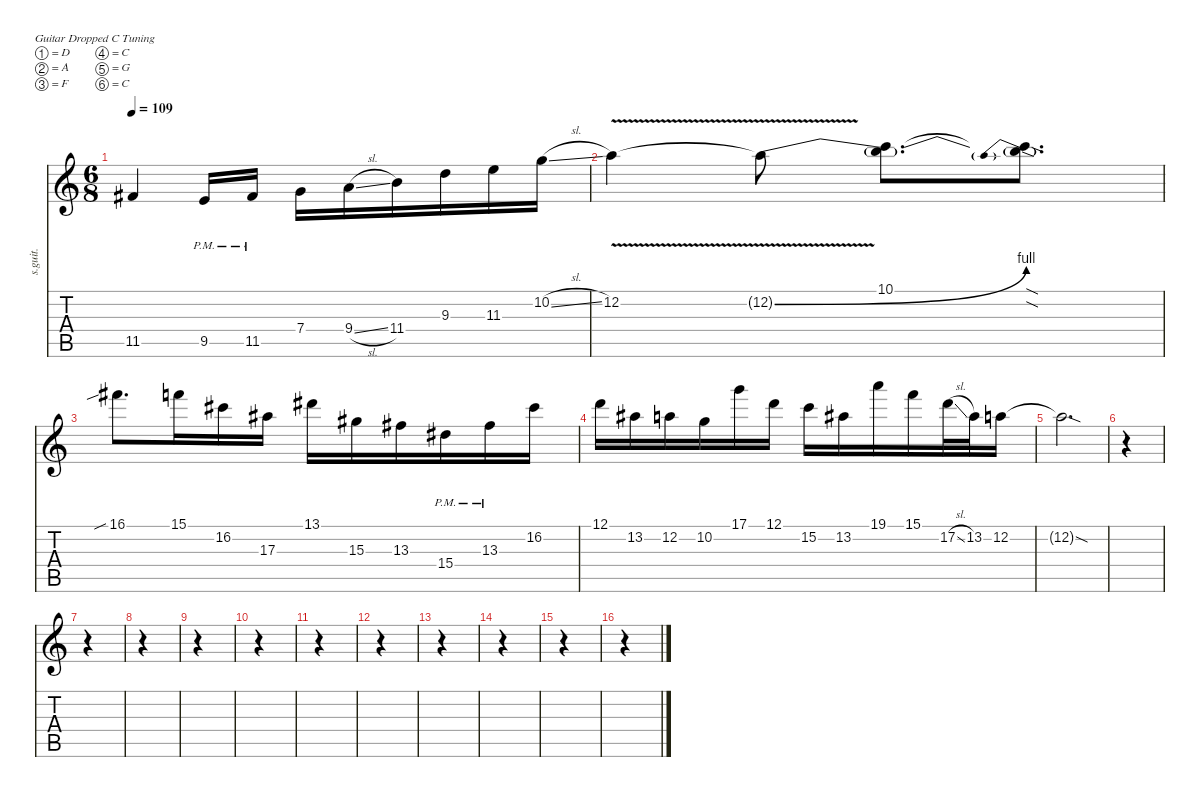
\defaultSystemsLayout 4
\hideDynamics
\bracketExtendMode nobrackets
\track ("Lead" "s.guit.") {instrument distortionguitar}
\staff {score tabs}
\tuning (D4 A3 F3 C3 G2 C2)
\ts (6 8)
\tempo 109
\clef g2
\ks c
11.5{acc #}.4{lyrics (0 "") lyrics (1 "") lyrics (2 "") lyrics (3 "") lyrics (4 "") dy mf} 9.5{pm}.16{lyrics (0 "") lyrics (1 "") lyrics (2 "") lyrics (3 "") lyrics (4 "")} 11.5{pm acc #}.16{lyrics (0 "") lyrics (1 "") lyrics (2 "") lyrics (3 "") lyrics (4 "")} 7.4.16{lyrics (0 "") lyrics (1 "") lyrics (2 "") lyrics (3 "") lyrics (4 "")} 9.4{sl}.16{lyrics (0 "") lyrics (1 "") lyrics (2 "") lyrics (3 "") lyrics (4 "")} 11.4.16{lyrics (0 "") lyrics (1 "") lyrics (2 "") lyrics (3 "") lyrics (4 "")} 9.3.16{lyrics (0 "") lyrics (1 "") lyrics (2 "") lyrics (3 "") lyrics (4 "")} 11.3.16{lyrics (0 "") lyrics (1 "") lyrics (2 "") lyrics (3 "") lyrics (4 "")} 10.2{sl}.16{lyrics (0 "") lyrics (1 "") lyrics (2 "") lyrics (3 "") lyrics (4 "")} |
12.2{v}.4{lyrics (0 "") lyrics (1 "") lyrics (2 "") lyrics (3 "") lyrics (4 "")} 12.2{be (bend 0 0 15 4) t}.8{lyrics (0 "") lyrics (1 "") lyrics (2 "") lyrics (3 "") lyrics (4 "")} (10.1 12.2{t}).8{d lyrics (0 "") lyrics (1 "") lyrics (2 "") lyrics (3 "") lyrics (4 "")} (10.1{sod t} 12.2{be (prebend 0 4 60 4) sod t}).8{d lyrics (0 "") lyrics (1 "") lyrics (2 "") lyrics (3 "") lyrics (4 "")} |
16.1{sib acc #}.8{d lyrics (0 "") lyrics (1 "") lyrics (2 "") lyrics (3 "") lyrics (4 "")} 15.1.16{lyrics (0 "") lyrics (1 "") lyrics (2 "") lyrics (3 "") lyrics (4 "")} 16.2{acc #}.16{lyrics (0 "") lyrics (1 "") lyrics (2 "") lyrics (3 "") lyrics (4 "")} 17.3{acc #}.16{lyrics (0 "") lyrics (1 "") lyrics (2 "") lyrics (3 "") lyrics (4 "")} 13.1{acc #}.16{lyrics (0 "") lyrics (1 "") lyrics (2 "") lyrics (3 "") lyrics (4 "")} 15.3{acc #}.16{lyrics (0 "") lyrics (1 "") lyrics (2 "") lyrics (3 "") lyrics (4 "")} 13.3{acc #}.16{lyrics (0 "") lyrics (1 "") lyrics (2 "") lyrics (3 "") lyrics (4 "")} 15.4{pm acc #}.16{lyrics (0 "") lyrics (1 "") lyrics (2 "") lyrics (3 "") lyrics (4 "")} 13.3{pm acc #}.16{lyrics (0 "") lyrics (1 "") lyrics (2 "") lyrics (3 "") lyrics (4 "")} 16.2{acc #}.16{lyrics (0 "") lyrics (1 "") lyrics (2 "") lyrics (3 "") lyrics (4 "")} |
12.1.16{lyrics (0 "") lyrics (1 "") lyrics (2 "") lyrics (3 "") lyrics (4 "")} 13.2{acc #}.16{lyrics (0 "") lyrics (1 "") lyrics (2 "") lyrics (3 "") lyrics (4 "")} 12.2.16{lyrics (0 "") lyrics (1 "") lyrics (2 "") lyrics (3 "") lyrics (4 "")} 10.2.16{lyrics (0 "") lyrics (1 "") lyrics (2 "") lyrics (3 "") lyrics (4 "")} 17.1.16{lyrics (0 "") lyrics (1 "") lyrics (2 "") lyrics (3 "") lyrics (4 "")} 12.1.16{lyrics (0 "") lyrics (1 "") lyrics (2 "") lyrics (3 "") lyrics (4 "")} 15.2.16{lyrics (0 "") lyrics (1 "") lyrics (2 "") lyrics (3 "") lyrics (4 "")} 13.2{acc #}.16{lyrics (0 "") lyrics (1 "") lyrics (2 "") lyrics (3 "") lyrics (4 "")} 19.1.16{lyrics (0 "") lyrics (1 "") lyrics (2 "") lyrics (3 "") lyrics (4 "")} 15.1.16{lyrics (0 "") lyrics (1 "") lyrics (2 "") lyrics (3 "") lyrics (4 "")} 17.2{sl}.32{lyrics (0 "") lyrics (1 "") lyrics (2 "") lyrics (3 "") lyrics (4 "")} 13.2{acc #}.32{lyrics (0 "") lyrics (1 "") lyrics (2 "") lyrics (3 "") lyrics (4 "")} 12.2.16{lyrics (0 "") lyrics (1 "") lyrics (2 "") lyrics (3 "") lyrics (4 "")} |
12.2{sod t}.2{d lyrics (0 "") lyrics (1 "") lyrics (2 "") lyrics (3 "") lyrics (4 "")} |
r.4 |
r.4 |
r.4 |
r.4 |
r.4 |
r.4 |
r.4 |
r.4 |
r.4 |
r.4 |
r.4
